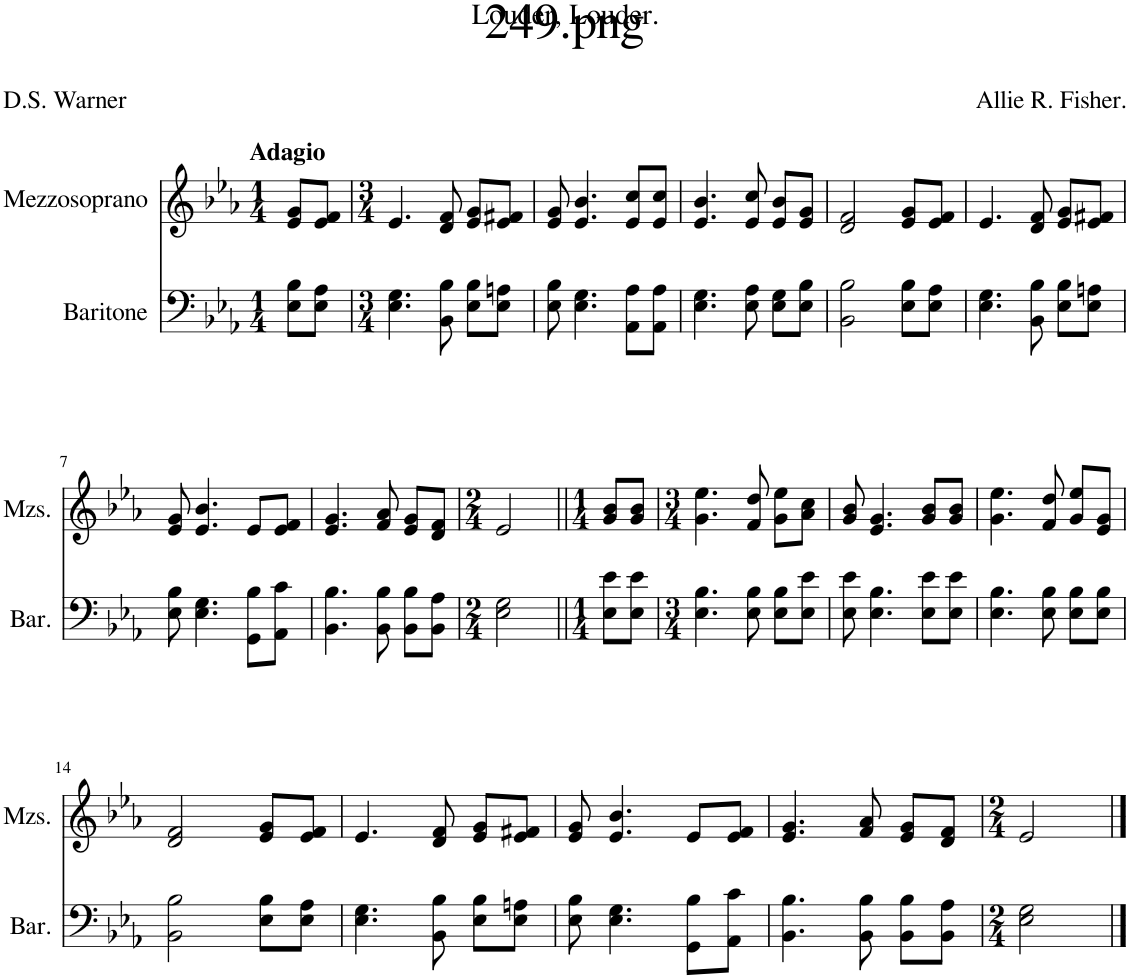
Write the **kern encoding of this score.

**kern	**kern
*part2	*part1
*staff2	*staff1
*I"Baritone	*I"Mezzosoprano
*I'Bar.	*I'Mzs.
*clefF4	*clefG2
*k[b-e-a-]	*k[b-e-a-]
*M1/4	*M1/4
=1	=1
!	!LO:TX:a:B:t=Adagio
8E-\ 8B-\L	8e-/ 8g/L
8E-\ 8A-\J	8e-/ 8f/J
=2	=2
*M3/4	*M3/4
4.E-\ 4.G\	4.e-/
8BB-\ 8B-\	8d/ 8f/
8E-\ 8B-\L	8e-/ 8g/L
8E-\ 8An\J	8e-/ 8f#X/J
=3	=3
8E-\ 8B-\	8e-/ 8g/
4.E-\ 4.G\	4.e-/ 4.b-/
8AA-\ 8A-\L	8e-/ 8cc/L
8AA-\ 8A-\J	8e-/ 8cc/J
=4	=4
4.E-\ 4.G\	4.e-/ 4.b-/
8E-\ 8A-\	8e-/ 8cc/
8E-\ 8G\L	8e-/ 8b-/L
8E-\ 8B-\J	8e-/ 8g/J
=5	=5
2BB-\ 2B-\	2d/ 2f/
8E-\ 8B-\L	8e-/ 8g/L
8E-\ 8A-\J	8e-/ 8f/J
=6	=6
4.E-\ 4.G\	4.e-/
8BB-\ 8B-\	8d/ 8f/
8E-\ 8B-\L	8e-/ 8g/L
8E-\ 8An\J	8e-/ 8f#X/J
!!LO:LB:g=z
=7	=7
8E-\ 8B-\	8e-/ 8g/
4.E-\ 4.G\	4.e-/ 4.b-/
8GG\ 8B-\L	8e-/L
8AA-\ 8c\J	8e-/ 8f/J
=8	=8
4.BB-\ 4.B-\	4.e-/ 4.g/
8BB-\ 8B-\	8f/ 8a-/
8BB-\ 8B-\L	8e-/ 8g/L
8BB-\ 8A-\J	8d/ 8f/J
=9	=9
*M2/4	*M2/4
2E-\ 2G\	2e-/
=10||	=10||
*M1/4	*M1/4
8E-\ 8e-\L	8g/ 8b-/L
8E-\ 8e-\J	8g/ 8b-/J
=11	=11
*M3/4	*M3/4
4.E-\ 4.B-\	4.g\ 4.ee-\
8E-\ 8B-\	8f/ 8dd/
8E-\ 8B-\L	8g\ 8ee-\L
8E-\ 8e-\J	8a-\ 8cc\J
=12	=12
8E-\ 8e-\	8g/ 8b-/
4.E-\ 4.B-\	4.e-/ 4.g/
8E-\ 8e-\L	8g/ 8b-/L
8E-\ 8e-\J	8g/ 8b-/J
=13	=13
4.E-\ 4.B-\	4.g\ 4.ee-\
8E-\ 8B-\	8f/ 8dd/
8E-\ 8B-\L	8g/ 8ee-/L
8E-\ 8B-\J	8e-/ 8g/J
!!LO:LB:g=z
=14	=14
2BB-\ 2B-\	2d/ 2f/
8E-\ 8B-\L	8e-/ 8g/L
8E-\ 8A-\J	8e-/ 8f/J
=15	=15
4.E-\ 4.G\	4.e-/
8BB-\ 8B-\	8d/ 8f/
8E-\ 8B-\L	8e-/ 8g/L
8E-\ 8An\J	8e-/ 8f#X/J
=16	=16
8E-\ 8B-\	8e-/ 8g/
4.E-\ 4.G\	4.e-/ 4.b-/
8GG\ 8B-\L	8e-/L
8AA-\ 8c\J	8e-/ 8f/J
=17	=17
4.BB-\ 4.B-\	4.e-/ 4.g/
8BB-\ 8B-\	8f/ 8a-/
8BB-\ 8B-\L	8e-/ 8g/L
8BB-\ 8A-\J	8d/ 8f/J
=18	=18
*M2/4	*M2/4
2E-\ 2G\	2e-/
==	==
*-	*-
